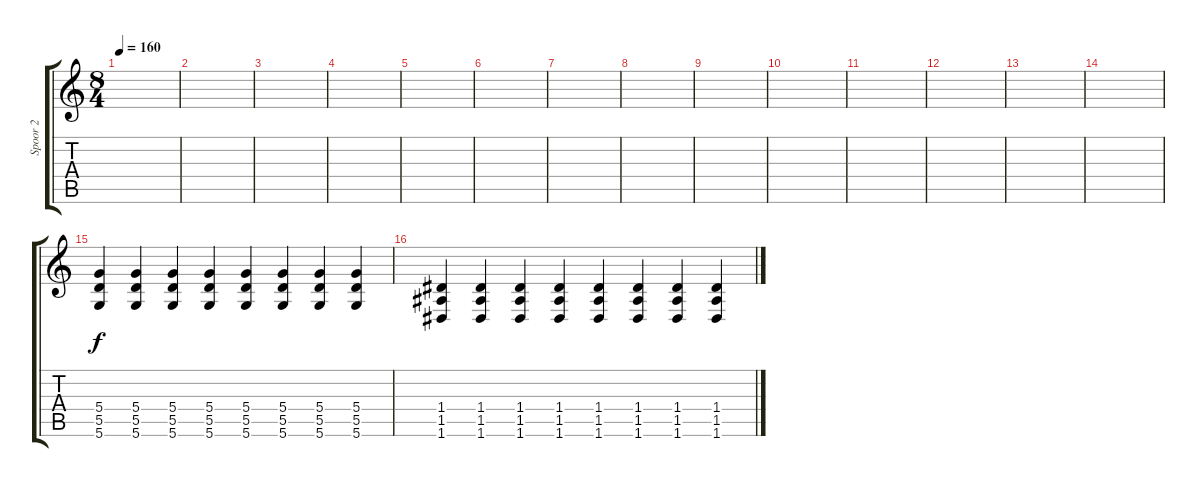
\track ("Spoor 2" "Spoor 2") {instrument distortionguitar}
\staff {score tabs}
\tuning (E4 B3 G3 D3 A2 D2) {hide}
\ts (8 4)
\tempo 160
\clef g2
\ks c
|
|
|
|
|
|
|
|
|
|
|
|
|
|
(5.4 5.5 5.6).4 (5.4 5.5 5.6).4 (5.4 5.5 5.6).4 (5.4 5.5 5.6).4 (5.4 5.5 5.6).4 (5.4 5.5 5.6).4 (5.4 5.5 5.6).4 (5.4 5.5 5.6).4 |
(1.4 1.5 1.6).4 (1.4 1.5 1.6).4 (1.4 1.5 1.6).4 (1.4 1.5 1.6).4 (1.4 1.5 1.6).4 (1.4 1.5 1.6).4 (1.4 1.5 1.6).4 (1.4 1.5 1.6).4
